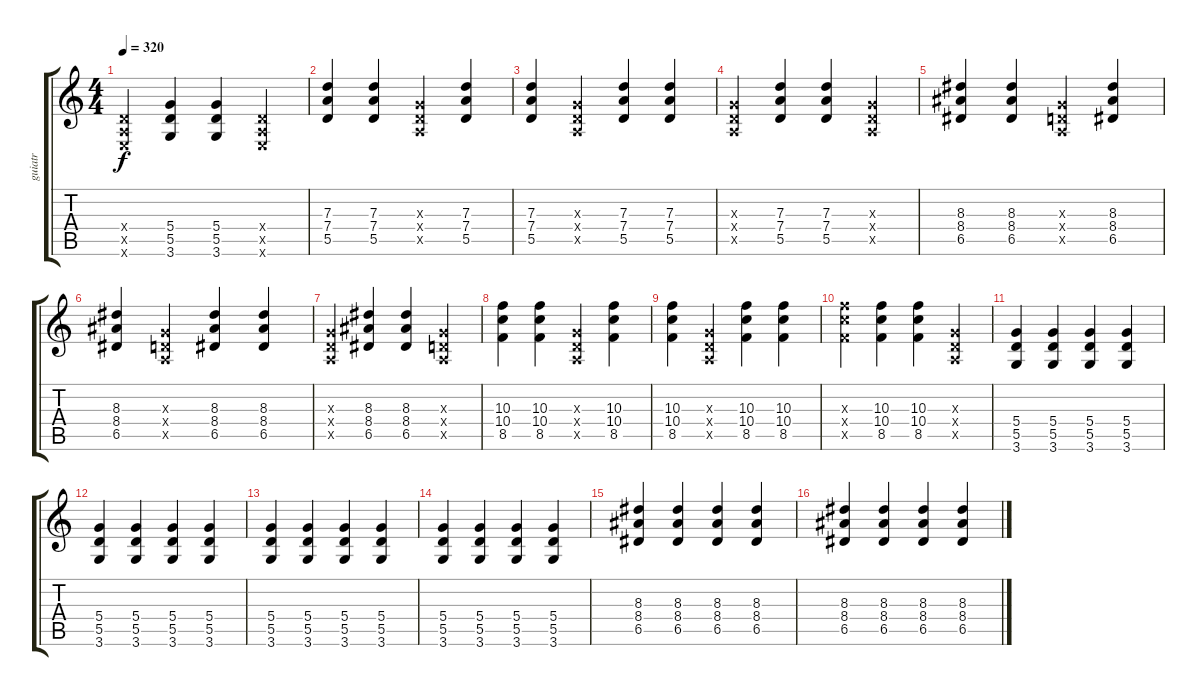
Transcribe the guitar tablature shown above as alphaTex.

\track ("guiatr" "guiatr") {instrument distortionguitar}
\staff {score tabs}
\tuning (E4 B3 G3 D3 A2 E2) {hide}
\ts (4 4)
\tempo 320
\clef g2
\ks c
(0.4{x} 0.5{x} 0.6{x}).4{dy f} (5.4 5.5 3.6).4 (5.4 5.5 3.6).4 (0.4{x} 0.5{x} 0.6{x}).4 |
(7.3 7.4 5.5).4 (7.3 7.4 5.5).4 (0.3{x} 0.4{x} 0.5{x}).4 (7.3 7.4 5.5).4 |
(7.3 7.4 5.5).4 (0.3{x} 0.4{x} 0.5{x}).4 (7.3 7.4 5.5).4 (7.3 7.4 5.5).4 |
(0.3{x} 0.4{x} 0.5{x}).4 (7.3 7.4 5.5).4 (7.3 7.4 5.5).4 (0.3{x} 0.4{x} 0.5{x}).4 |
(8.3 8.4 6.5).4 (8.3 8.4 6.5).4 (0.3{x} 0.4{x} 0.5{x}).4 (8.3 8.4 6.5).4 |
(8.3 8.4 6.5).4 (0.3{x} 0.4{x} 0.5{x}).4 (8.3 8.4 6.5).4 (8.3 8.4 6.5).4 |
(0.3{x} 0.4{x} 0.5{x}).4 (8.3 8.4 6.5).4 (8.3 8.4 6.5).4 (0.3{x} 0.4{x} 0.5{x}).4 |
(10.3 10.4 8.5).4 (10.3 10.4 8.5).4 (0.3{x} 0.4{x} 0.5{x}).4 (10.3 10.4 8.5).4 |
(10.3 10.4 8.5).4 (0.3{x} 0.4{x} 0.5{x}).4 (10.3 10.4 8.5).4 (10.3 10.4 8.5).4 |
(10.3{x} 10.4{x} 8.5{x}).4 (10.3 10.4 8.5).4 (10.3 10.4 8.5).4 (0.3{x} 0.4{x} 0.5{x}).4 |
(5.4 5.5 3.6).4 (5.4 5.5 3.6).4 (5.4 5.5 3.6).4 (5.4 5.5 3.6).4 |
(5.4 5.5 3.6).4 (5.4 5.5 3.6).4 (5.4 5.5 3.6).4 (5.4 5.5 3.6).4 |
(5.4 5.5 3.6).4 (5.4 5.5 3.6).4 (5.4 5.5 3.6).4 (5.4 5.5 3.6).4 |
(5.4 5.5 3.6).4 (5.4 5.5 3.6).4 (5.4 5.5 3.6).4 (5.4 5.5 3.6).4 |
(8.3 8.4 6.5).4 (8.3 8.4 6.5).4 (8.3 8.4 6.5).4 (8.3 8.4 6.5).4 |
(8.3 8.4 6.5).4 (8.3 8.4 6.5).4 (8.3 8.4 6.5).4 (8.3 8.4 6.5).4
